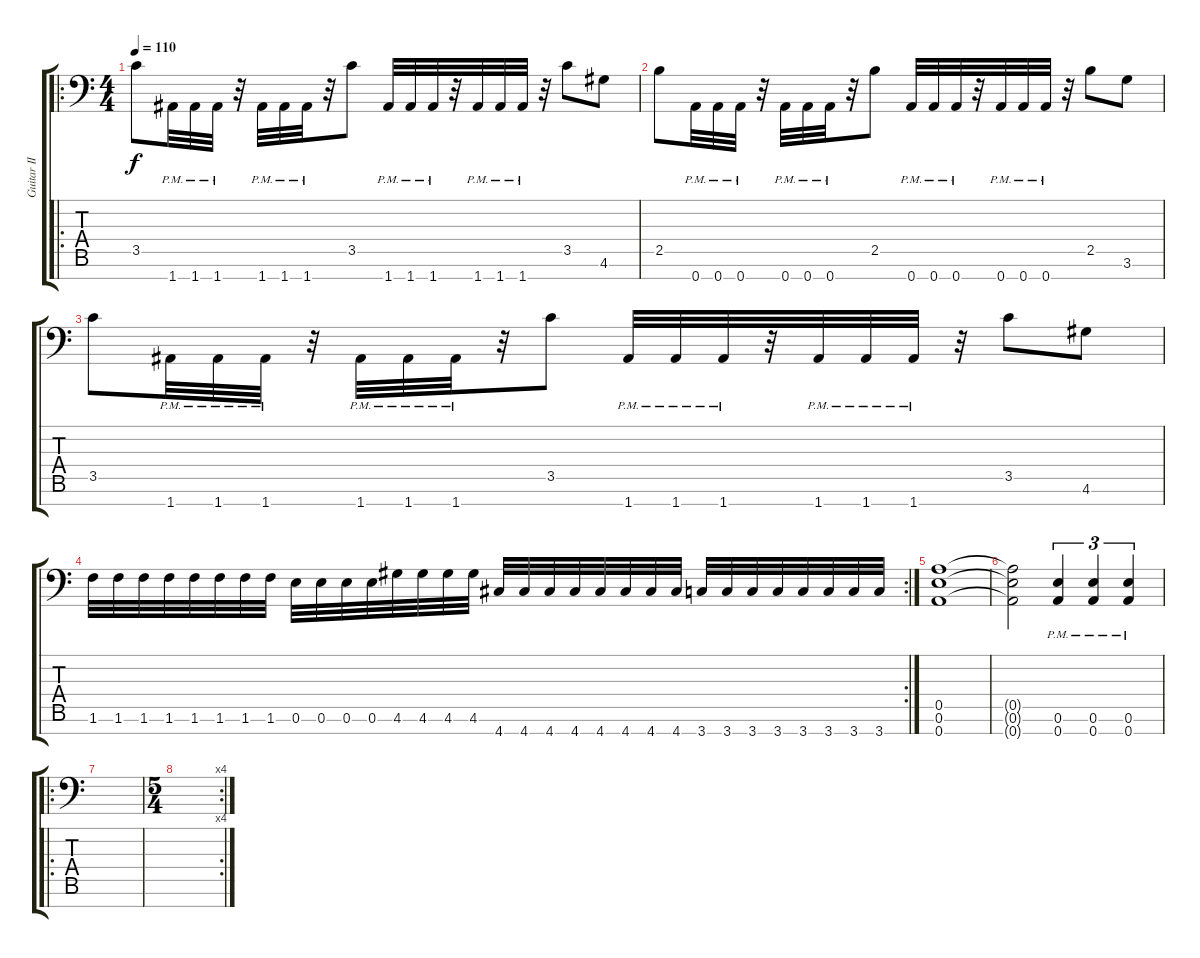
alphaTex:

\track ("Guitar II" "Guitar II") {instrument distortionguitar}
\staff {score tabs}
\tuning (E4 B3 G3 D3 A2 E2 A1) {hide}
\ro
\ts (4 4)
\tempo 110
\clef f4
\ks c
3.5.8{dy f} 1.7{pm}.32 1.7{pm}.32 1.7{pm}.32 r.32 1.7{pm}.32 1.7{pm}.32 1.7{pm}.32 r.32 3.5.8 1.7{pm}.32 1.7{pm}.32 1.7{pm}.32 r.32 1.7{pm}.32 1.7{pm}.32 1.7{pm}.32 r.32 3.5.8 4.6.8 |
2.5.8 0.7{pm}.32 0.7{pm}.32 0.7{pm}.32 r.32 0.7{pm}.32 0.7{pm}.32 0.7{pm}.32 r.32 2.5.8 0.7{pm}.32 0.7{pm}.32 0.7{pm}.32 r.32 0.7{pm}.32 0.7{pm}.32 0.7{pm}.32 r.32 2.5.8 3.6.8 |
3.5.8 1.7{pm}.32 1.7{pm}.32 1.7{pm}.32 r.32 1.7{pm}.32 1.7{pm}.32 1.7{pm}.32 r.32 3.5.8 1.7{pm}.32 1.7{pm}.32 1.7{pm}.32 r.32 1.7{pm}.32 1.7{pm}.32 1.7{pm}.32 r.32 3.5.8 4.6.8 |
\rc 2
1.6.32 1.6.32 1.6.32 1.6.32 1.6.32 1.6.32 1.6.32 1.6.32 0.6.32 0.6.32 0.6.32 0.6.32 4.6.32 4.6.32 4.6.32 4.6.32 4.7.32 4.7.32 4.7.32 4.7.32 4.7.32 4.7.32 4.7.32 4.7.32 3.7.32 3.7.32 3.7.32 3.7.32 3.7.32 3.7.32 3.7.32 3.7.32 |
(0.5 0.6 0.7).1 |
(0.5{t} 0.6{t} 0.7{t}).2 (0.6{pm} 0.7{pm}).4{tu (3 2)} (0.6{pm} 0.7{pm}).4{tu (3 2)} (0.6{pm} 0.7{pm}).4{tu (3 2)} |
\ro
|
\rc 4
\ts (5 4)
